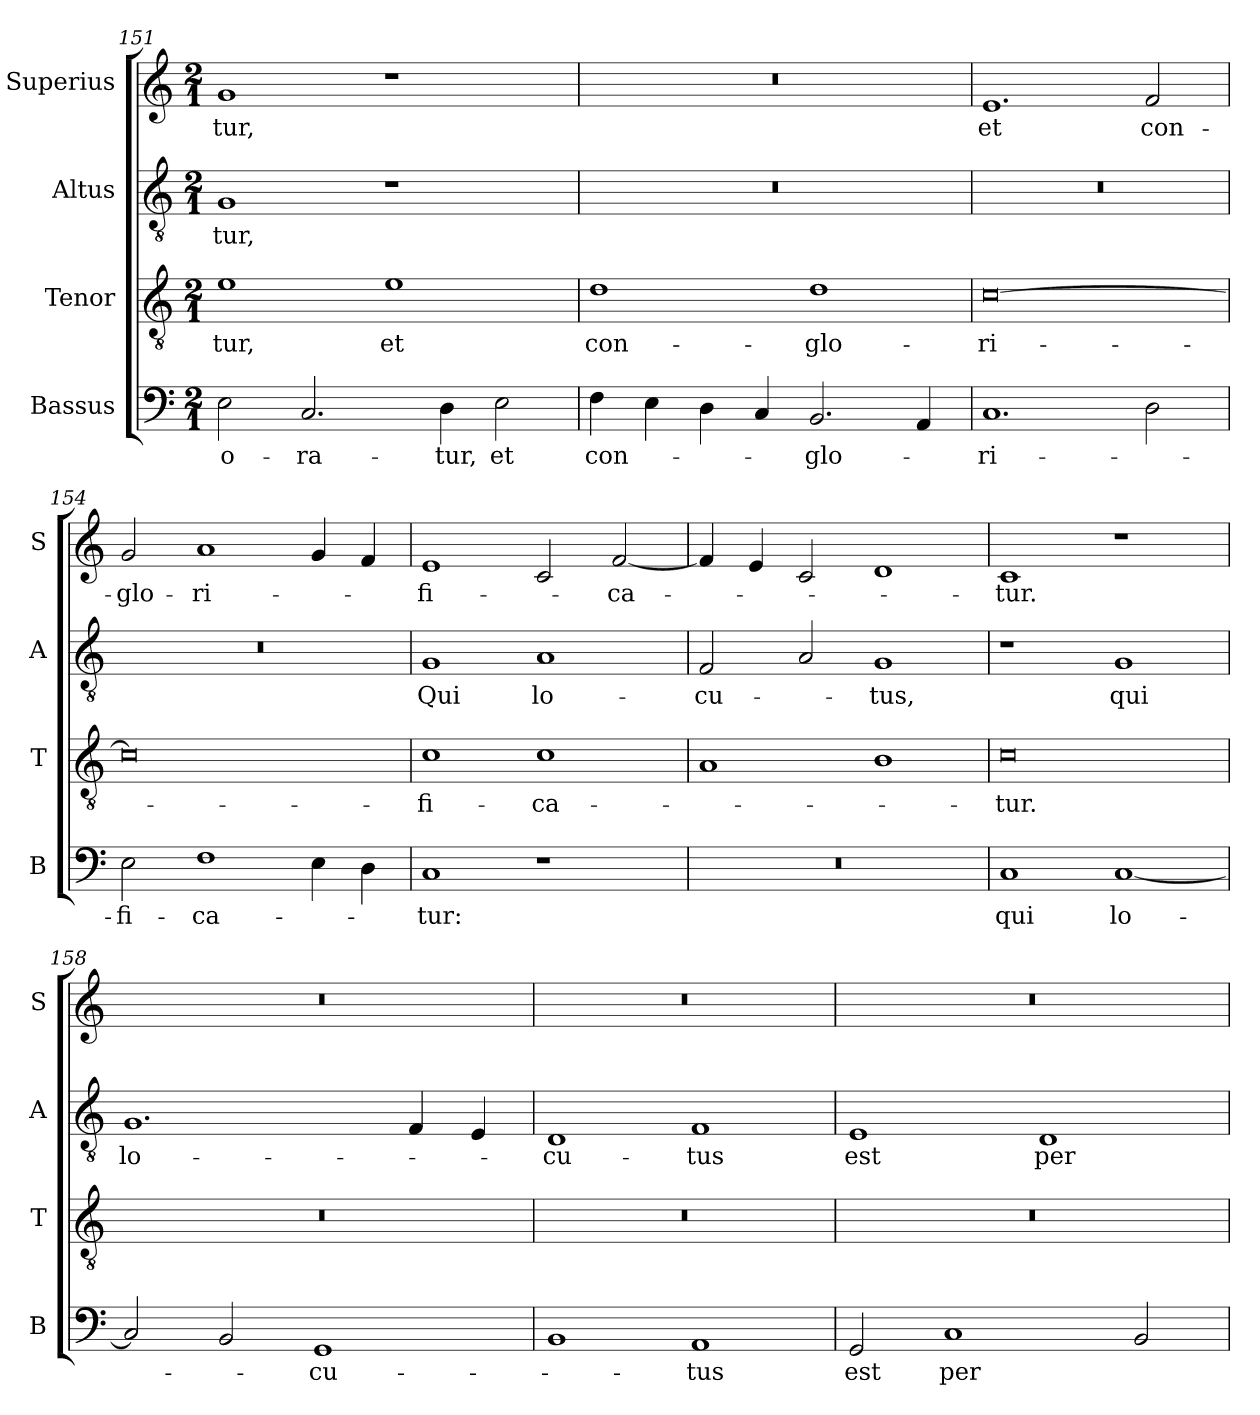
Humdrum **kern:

**kern	**text	**kern	**text	**kern	**text	**kern	**text
*part4	*part4	*part3	*part3	*part2	*part2	*part1	*part1
*staff4	*staff4	*staff3	*staff3	*staff2	*staff2	*staff1	*staff1
*I"Bassus	*	*I"Tenor	*	*I"Altus	*	*I"Superius	*
*I'B	*	*I'T	*	*I'A	*	*I'S	*
*clefF4	*	*clefGv2	*	*clefGv2	*	*clefG2	*
*k[]	*	*k[]	*	*k[]	*	*k[]	*
*M2/1	*	*M2/1	*	*M2/1	*	*M2/1	*
=151	=151	=151	=151	=151	=151	=151	=151
!	!LO:LY:i	!	!	!	!	!	!
2E	-o-	1e	-tur,	1G	-tur,	1g	-tur,
!	!LO:LY:i	!	!	!	!	!	!
2.C	-ra-	.	.	.	.	.	.
.	.	1e	et	1r	.	1r	.
!	!LO:LY:i	!	!	!	!	!	!
4D	-tur,	.	.	.	.	.	.
!	!LO:LY:i	!	!	!	!	!	!
2E	et	.	.	.	.	.	.
=152	=152	=152	=152	=152	=152	=152	=152
!	!LO:LY:i	!	!	!	!	!	!
4F	con-	1d	con-	0r	.	0r	.
4E	.	.	.	.	.	.	.
4D	.	.	.	.	.	.	.
4C	.	.	.	.	.	.	.
!	!LO:LY:i	!	!	!	!	!	!
2.BB	-glo-	1d	-glo-	.	.	.	.
4AA	.	.	.	.	.	.	.
=153	=153	=153	=153	=153	=153	=153	=153
!	!LO:LY:i	!	!	!	!	!	!
1.C	-ri-	[0c	-ri-	0r	.	1.e	et
2D	.	.	.	.	.	2f	con-
=154	=154	=154	=154	=154	=154	=154	=154
!	!LO:LY:i	!	!	!	!	!	!
2E	-fi-	0c]	.	0r	.	2g	-glo-
!	!LO:LY:i	!	!	!	!	!	!
1F	-ca-	.	.	.	.	1a	-ri-
4E	.	.	.	.	.	4g	.
4D	.	.	.	.	.	4f	.
=155	=155	=155	=155	=155	=155	=155	=155
!	!LO:LY:i	!	!	!	!	!	!
1C	-tur:	1c	-fi-	1G	Qui	1e	-fi-
1r	.	1c	-ca-	1A	lo-	2c	.
.	.	.	.	.	.	[2f	-ca-
=156	=156	=156	=156	=156	=156	=156	=156
0r	.	1A	.	2F	-cu-	4f]	.
.	.	.	.	.	.	4e	.
.	.	.	.	2A	.	2c	.
.	.	1B	.	1G	-tus,	1d	.
=157	=157	=157	=157	=157	=157	=157	=157
!	!LO:LY:i	!	!	!	!	!	!
1C	qui	0c	-tur.	1r	.	1c	-tur.
!	!LO:LY:i	!	!	!	!LO:LY:i	!	!
[1C	lo-	.	.	1G	qui	1r	.
=158	=158	=158	=158	=158	=158	=158	=158
!	!	!	!	!	!LO:LY:i	!	!
2C]	.	0r	.	1.G	lo-	0r	.
2BB	.	.	.	.	.	.	.
!	!LO:LY:i	!	!	!	!	!	!
1GG	-cu-	.	.	.	.	.	.
.	.	.	.	4F	.	.	.
.	.	.	.	4E	.	.	.
=159	=159	=159	=159	=159	=159	=159	=159
!	!	!	!	!	!LO:LY:i	!	!
1BB	.	0r	.	1D	-cu-	0r	.
!	!LO:LY:i	!	!	!	!LO:LY:i	!	!
1AA	-tus	.	.	1F	-tus	.	.
=160	=160	=160	=160	=160	=160	=160	=160
!	!LO:LY:i	!	!	!	!	!	!
2GG	est	0r	.	1E	est	0r	.
!	!LO:LY:i	!	!	!	!	!	!
1C	per	.	.	.	.	.	.
.	.	.	.	1D	per	.	.
2BB	.	.	.	.	.	.	.
=	=	=	=	=	=	=	=
*-	*-	*-	*-	*-	*-	*-	*-
